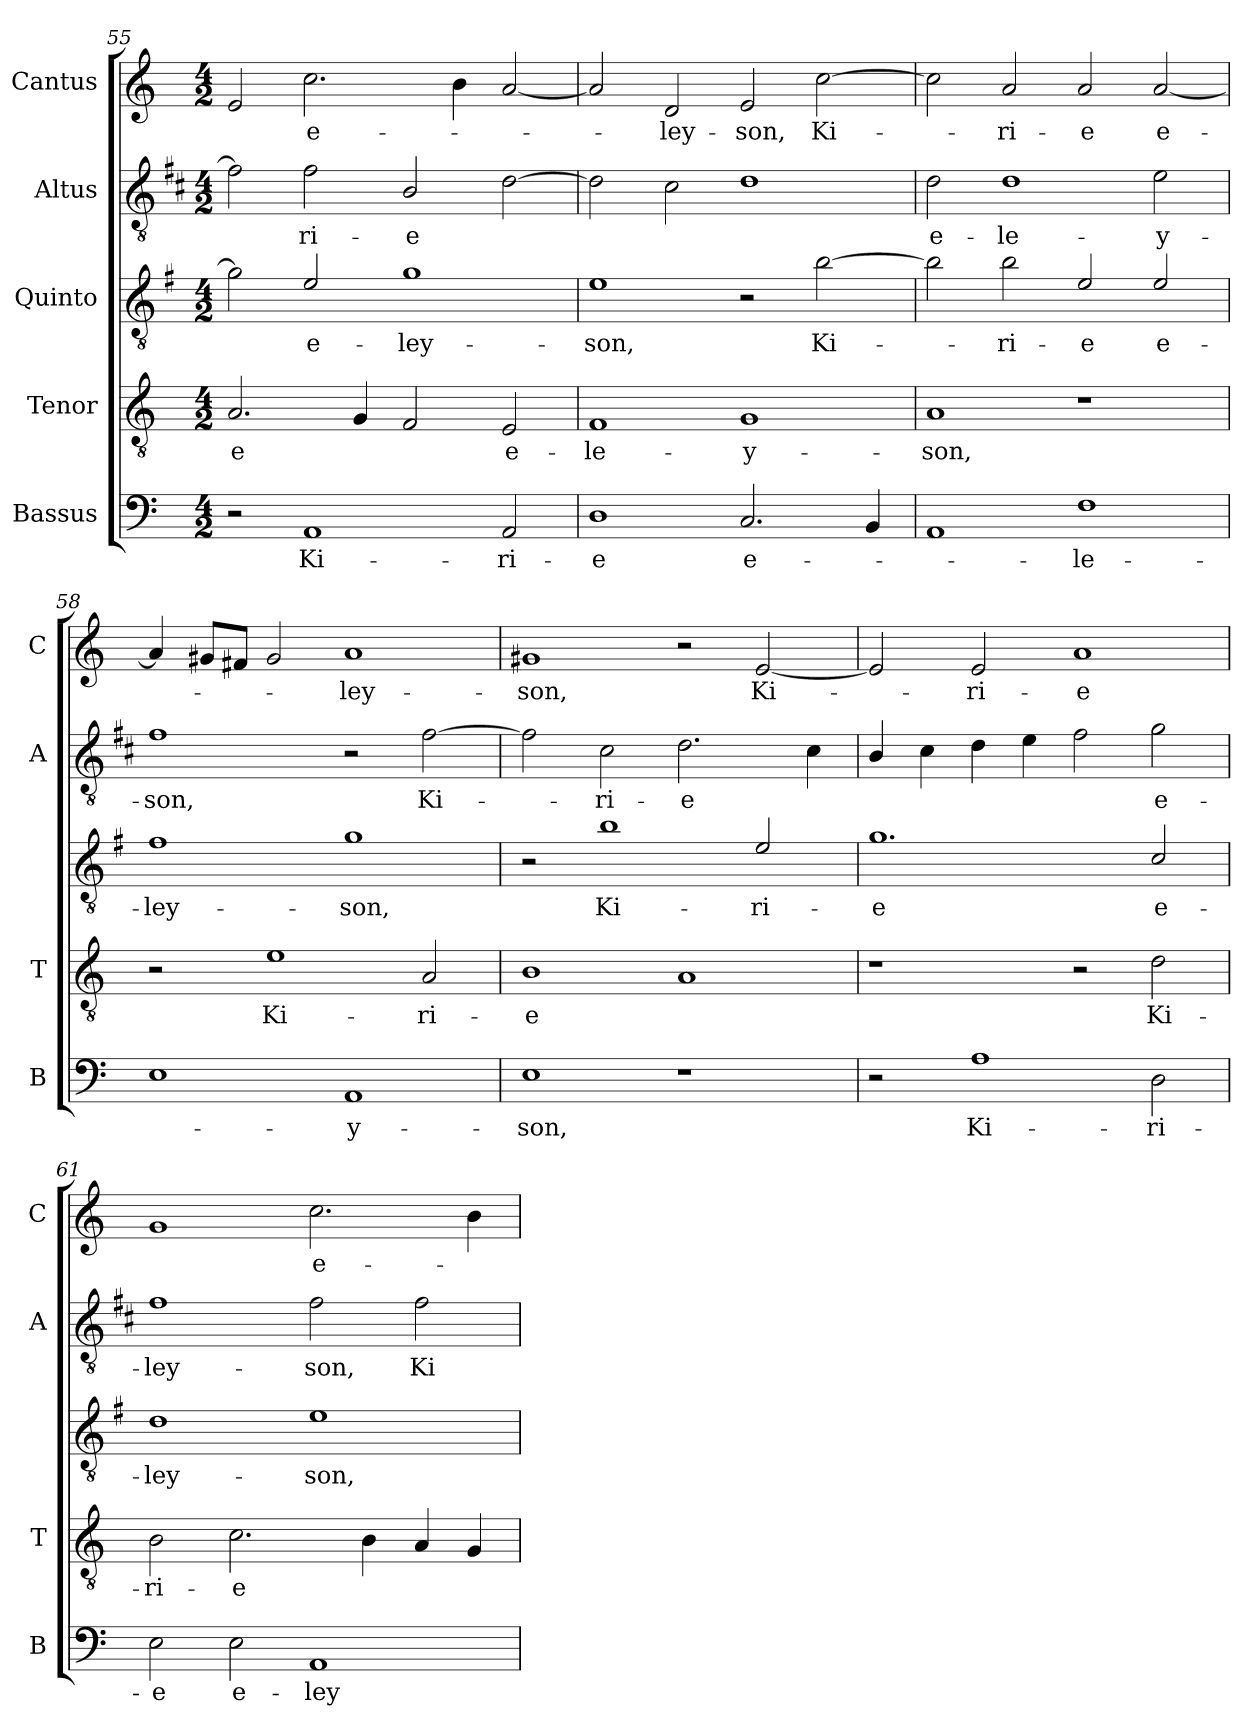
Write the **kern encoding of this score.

**kern	**text	**kern	**text	**kern	**text	**kern	**text	**kern	**text
*part5	*part5	*part4	*part4	*part3	*part3	*part2	*part2	*part1	*part1
*staff5	*staff5	*staff4	*staff4	*staff3	*staff3	*staff2	*staff2	*staff1	*staff1
*I"Bassus	*	*I"Tenor	*	*I"Quinto	*	*I"Altus	*	*I"Cantus	*
*I'B	*	*I'T	*	*	*	*I'A	*	*I'C	*
*clefF4	*	*clefGv2	*	*clefGv2	*	*clefGv2	*	*clefG2	*
*	*	*	*	*ITrd4c7	*	*ITrd1c2	*	*	*
*k[]	*	*k[]	*	*k[]	*	*k[]	*	*k[]	*
*C:	*	*C:	*	*C:	*	*C:	*	*C:	*
*M4/2	*	*M4/2	*	*M4/2	*	*M4/2	*	*M4/2	*
=55	=55	=55	=55	=55	=55	=55	=55	=55	=55
!	!	!	!LO:LY:b	!	!	!	!	!	!
2r	.	2.A/	-e	2c\]	.	2e\]	.	2e/	.
!	!LO:LY:b	!	!	!	!LO:LY:b	!	!LO:LY:b	!	!LO:LY:b
1AA	Ki-	.	.	2A/	e-	2e\	-ri-	2.cc\	e-
.	.	4G/	.	.	.	.	.	.	.
!	!	!	!	!	!LO:LY:b	!	!LO:LY:b	!	!
.	.	2F/	.	1c	-ley-	2A/	-e	.	.
.	.	.	.	.	.	.	.	4b\	.
!	!LO:LY:b	!	!LO:LY:b	!	!	!	!	!	!
2AA/	-ri-	2E/	e-	.	.	[2c\	.	[2a/	.
=56	=56	=56	=56	=56	=56	=56	=56	=56	=56
!	!LO:LY:b	!	!LO:LY:b	!	!LO:LY:b	!	!	!	!
1D	-e	1F	-le-	1A	-son,	2c\]	.	2a/]	.
!	!	!	!	!	!	!	!	!	!LO:LY:b
.	.	.	.	.	.	2B\	.	2d/	-ley-
!	!LO:LY:b	!	!LO:LY:b	!	!	!	!	!	!LO:LY:b
2.C/	e-	1G	-y-	2r	.	1c	.	2e/	-son,
!	!	!	!	!	!LO:LY:b	!	!	!	!LO:LY:b
.	.	.	.	[2e\	Ki-	.	.	[2cc\	Ki-
4BB/	.	.	.	.	.	.	.	.	.
=57	=57	=57	=57	=57	=57	=57	=57	=57	=57
!	!	!	!LO:LY:b	!	!	!	!LO:LY:b	!	!
1AA	.	1A	-son,	2e\]	.	2c\	e-	2cc\]	.
!	!	!	!	!	!LO:LY:b	!	!LO:LY:b	!	!LO:LY:b
.	.	.	.	2e\	-ri-	1c	-le-	2a/	-ri-
!	!LO:LY:b	!	!	!	!LO:LY:b	!	!	!	!LO:LY:b
1F	-le-	1r	.	2A/	-e	.	.	2a/	-e
!	!	!	!	!	!LO:LY:b	!	!LO:LY:b	!	!LO:LY:b
.	.	.	.	2A/	e-	2d\	-y-	[2a/	e-
=58	=58	=58	=58	=58	=58	=58	=58	=58	=58
!	!	!	!	!	!LO:LY:b	!	!LO:LY:b	!	!
1E	.	2r	.	1B	-ley-	1e	-son,	4a/]	.
.	.	.	.	.	.	.	.	8g#X/L	.
.	.	.	.	.	.	.	.	8f#X/J	.
!	!	!	!LO:LY:b	!	!	!	!	!	!
.	.	1e	Ki-	.	.	.	.	2g#/	.
!	!LO:LY:b	!	!	!	!LO:LY:b	!	!	!	!LO:LY:b
1AA	-y-	.	.	1c	-son,	2r	.	1a	-ley-
!	!	!	!LO:LY:b	!	!	!	!LO:LY:b	!	!
.	.	2A/	-ri-	.	.	[2e\	Ki-	.	.
=59	=59	=59	=59	=59	=59	=59	=59	=59	=59
!	!LO:LY:b	!	!LO:LY:b	!	!	!	!	!	!LO:LY:b
1E	-son,	1B	-e	2r	.	2e\]	.	1g#X	-son,
!	!	!	!	!	!LO:LY:b	!	!LO:LY:b	!	!
.	.	.	.	1e	Ki-	2B\	-ri-	.	.
!	!	!	!	!	!	!	!LO:LY:b	!	!
1r	.	1A	.	.	.	2.c\	-e	2r	.
!	!	!	!	!	!LO:LY:b	!	!	!	!LO:LY:b
.	.	.	.	2A/	-ri-	.	.	[2e/	Ki-
.	.	.	.	.	.	4B\	.	.	.
!!LO:LB:g=z
=60	=60	=60	=60	=60	=60	=60	=60	=60	=60
!	!	!	!	!	!LO:LY:b	!	!	!	!
2r	.	1r	.	1.c	-e	4A/	.	2e/]	.
.	.	.	.	.	.	4B\	.	.	.
!	!LO:LY:b	!	!	!	!	!	!	!	!LO:LY:b
1A	Ki-	.	.	.	.	4c\	.	2e/	-ri-
.	.	.	.	.	.	4d\	.	.	.
!	!	!	!	!	!	!	!	!	!LO:LY:b
.	.	2r	.	.	.	2e\	.	1a	-e
!	!LO:LY:b	!	!LO:LY:b	!	!LO:LY:b	!	!LO:LY:b	!	!
2D\	-ri-	2d\	Ki-	2F/	e-	2f\	e-	.	.
=61	=61	=61	=61	=61	=61	=61	=61	=61	=61
!	!LO:LY:b	!	!LO:LY:b	!	!LO:LY:b	!	!LO:LY:b	!	!
2E\	-e	2B\	-ri-	1G	-ley-	1e	-ley-	1g	.
!	!LO:LY:b	!	!LO:LY:b	!	!	!	!	!	!
2E\	e-	2.c\	-e	.	.	.	.	.	.
!	!LO:LY:b	!	!	!	!LO:LY:b	!	!LO:LY:b	!	!LO:LY:b
1AA	-ley-	.	.	1A	-son,	2e\	-son,	2.cc\	e-
.	.	4B\	.	.	.	.	.	.	.
!	!	!	!	!	!	!	!LO:LY:b	!	!
.	.	4A/	.	.	.	2e\	Ki-	.	.
.	.	4G/	.	.	.	.	.	4b\	.
=	=	=	=	=	=	=	=	=	=
*-	*-	*-	*-	*-	*-	*-	*-	*-	*-
